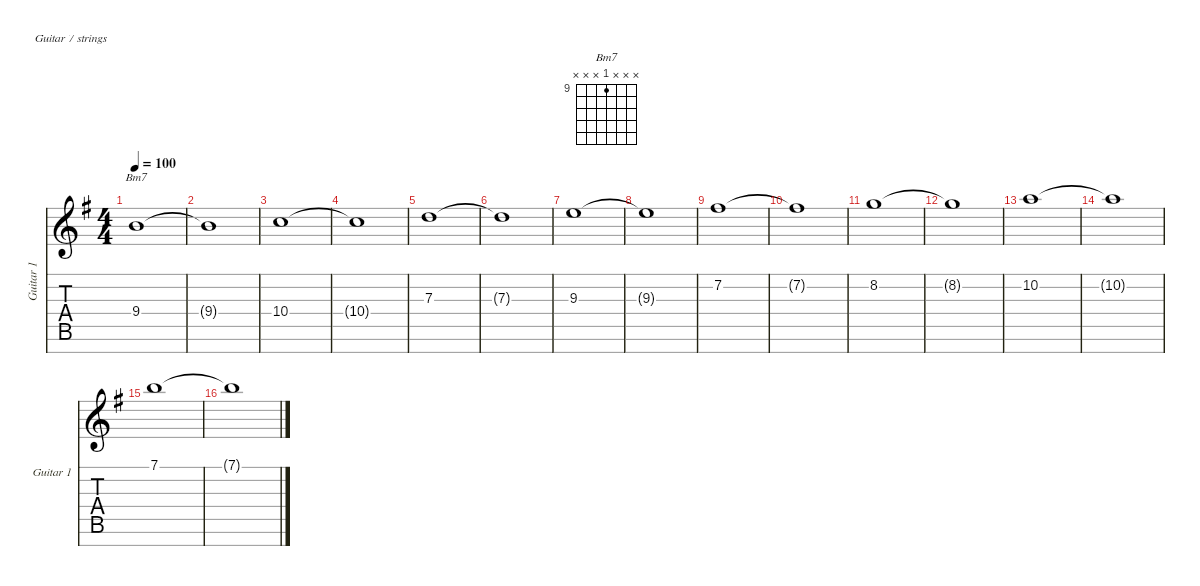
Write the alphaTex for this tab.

\defaultSystemsLayout 4
\hideDynamics
\bracketExtendMode nobrackets
\singleTrackTrackNamePolicy allsystems
\multiTrackTrackNamePolicy allsystems
\firstSystemTrackNameMode fullname
\otherSystemsTrackNameMode fullname
\otherSystemsTrackNameOrientation horizontal
\track ("Guitar 1" "od.guit.") {defaultSystemsLayout 2 instrument overdrivenguitar}
\staff {score tabs}
\tuning (E4 B3 G3 D3 A2 E2 B1)
\chord ("Bm7" x x x 9 x x x) {firstfret 9 showfingering false}
\ts (4 4)
\tempo 100
\clef g2
\scale
1.03916
\ks g
9.4{acc forcenatural}.1{ch "Bm7" dy mf beam Down} |
\scale
0.960836 9.4{t acc forcenatural}.1{beam Down} |
\scale
1.03916 10.4{acc forcenatural}.1{beam Down} |
\scale
0.960836 10.4{t acc forcenatural}.1{beam Down} |
\scale
1.03916 7.3{acc forcenatural}.1{beam Down} |
\scale
0.960836 7.3{t acc forcenatural}.1{beam Down} |
\scale
1.03916 9.3{acc forcenatural}.1{beam Down} |
\scale
0.960836 9.3{t acc forcenatural}.1{beam Down} |
\scale
1.03916 7.2{acc #}.1{beam Down} |
\scale
0.960836 7.2{t acc #}.1{beam Down} |
\scale
1.03916 8.2{acc forcenatural}.1{beam Down} |
\scale
0.960836 8.2{t acc forcenatural}.1{beam Down} |
\scale
1.03916 10.2{acc forcenatural}.1{beam Down} |
\scale
0.960836 10.2{t acc forcenatural}.1{beam Down} |
\scale
1.03916 7.1{acc forcenatural}.1{beam Down} |
\scale
0.960836 7.1{t acc forcenatural}.1{beam Down}
